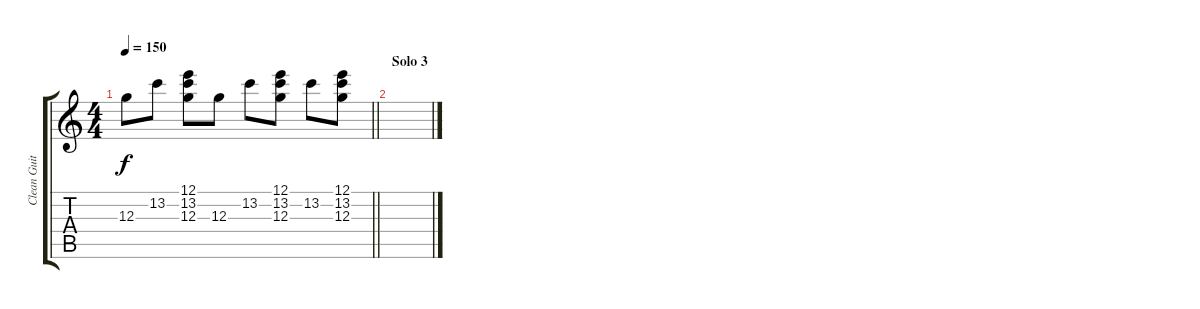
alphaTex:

\track ("Clean Guitar" "Clean Guit") {instrument electricguitarclean}
\staff {score tabs}
\tuning (E4 B3 G3 D3 A2 D2) {hide}
\ts (4 4)
\tempo 150
\clef g2
\barLineRight lightlight
\ks c
12.3.8{dy f} 13.2.8 (12.1 13.2 12.3).8 12.3.8 13.2.8 (12.1 13.2 12.3).8 13.2.8 (12.1 13.2 12.3).8 |
\section ("" "Solo 3")
